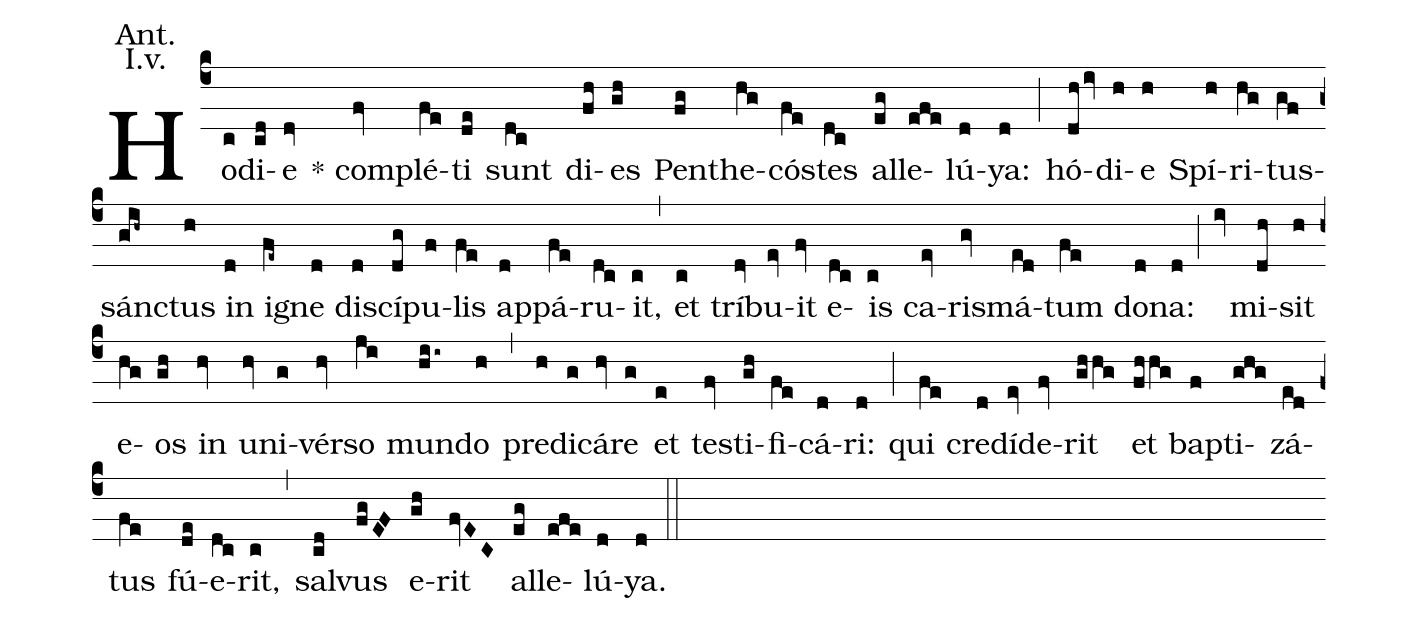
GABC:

annotation: Ant.;
annotation: I.v.;
%%
(c4) Ho(c)di(cd)e(dv) * com(fv)plé(fe)ti(de) sunt(dc) di(fh)es(gh) Pen(fg)the(hg)cós(fe)tes(dc) al(eg)le(efe)lú(d)ya:(d) (;)
hó(dhiv)di(h)e(h) Spí(h)ri(hg)tus(gf)sánc(gih~)tus(h) in(d) ig(fe~)ne(d) dis(d)cí(dg)pu(f)lis(fe) ap(d)pá(fe)ru(dc)it,(c) (,)
et(c) trí(dv)bu(ev)it(fv) e(dc)is(c) ca(ev)ris(gv)má(ed)tum(fe) do(d)na:(d) (;)
(iv) mi(dh)sit(h) e(hg)os(gh) in(hv) u(hv)ni(g)vér(hv)so(ji) mun(hii~)do(h) (,)
pre(h)di(g)cá(hv)re(g) et(e) tes(fv)ti(gh)fi(fe)cá(d)ri:(d) (;)
qui(fe) cre(d)dí(ev)de(fv)rit(ghhg) et(fhhg) bap(f)ti(ghg)zá(ed)tus(fe) fú(de)e(dc)rit,(c) (,)
sal(cd)vus(fgEF) e(gh)rit(fvEC) al(eg)le(efe)lú(d)ya.(d) (::)
